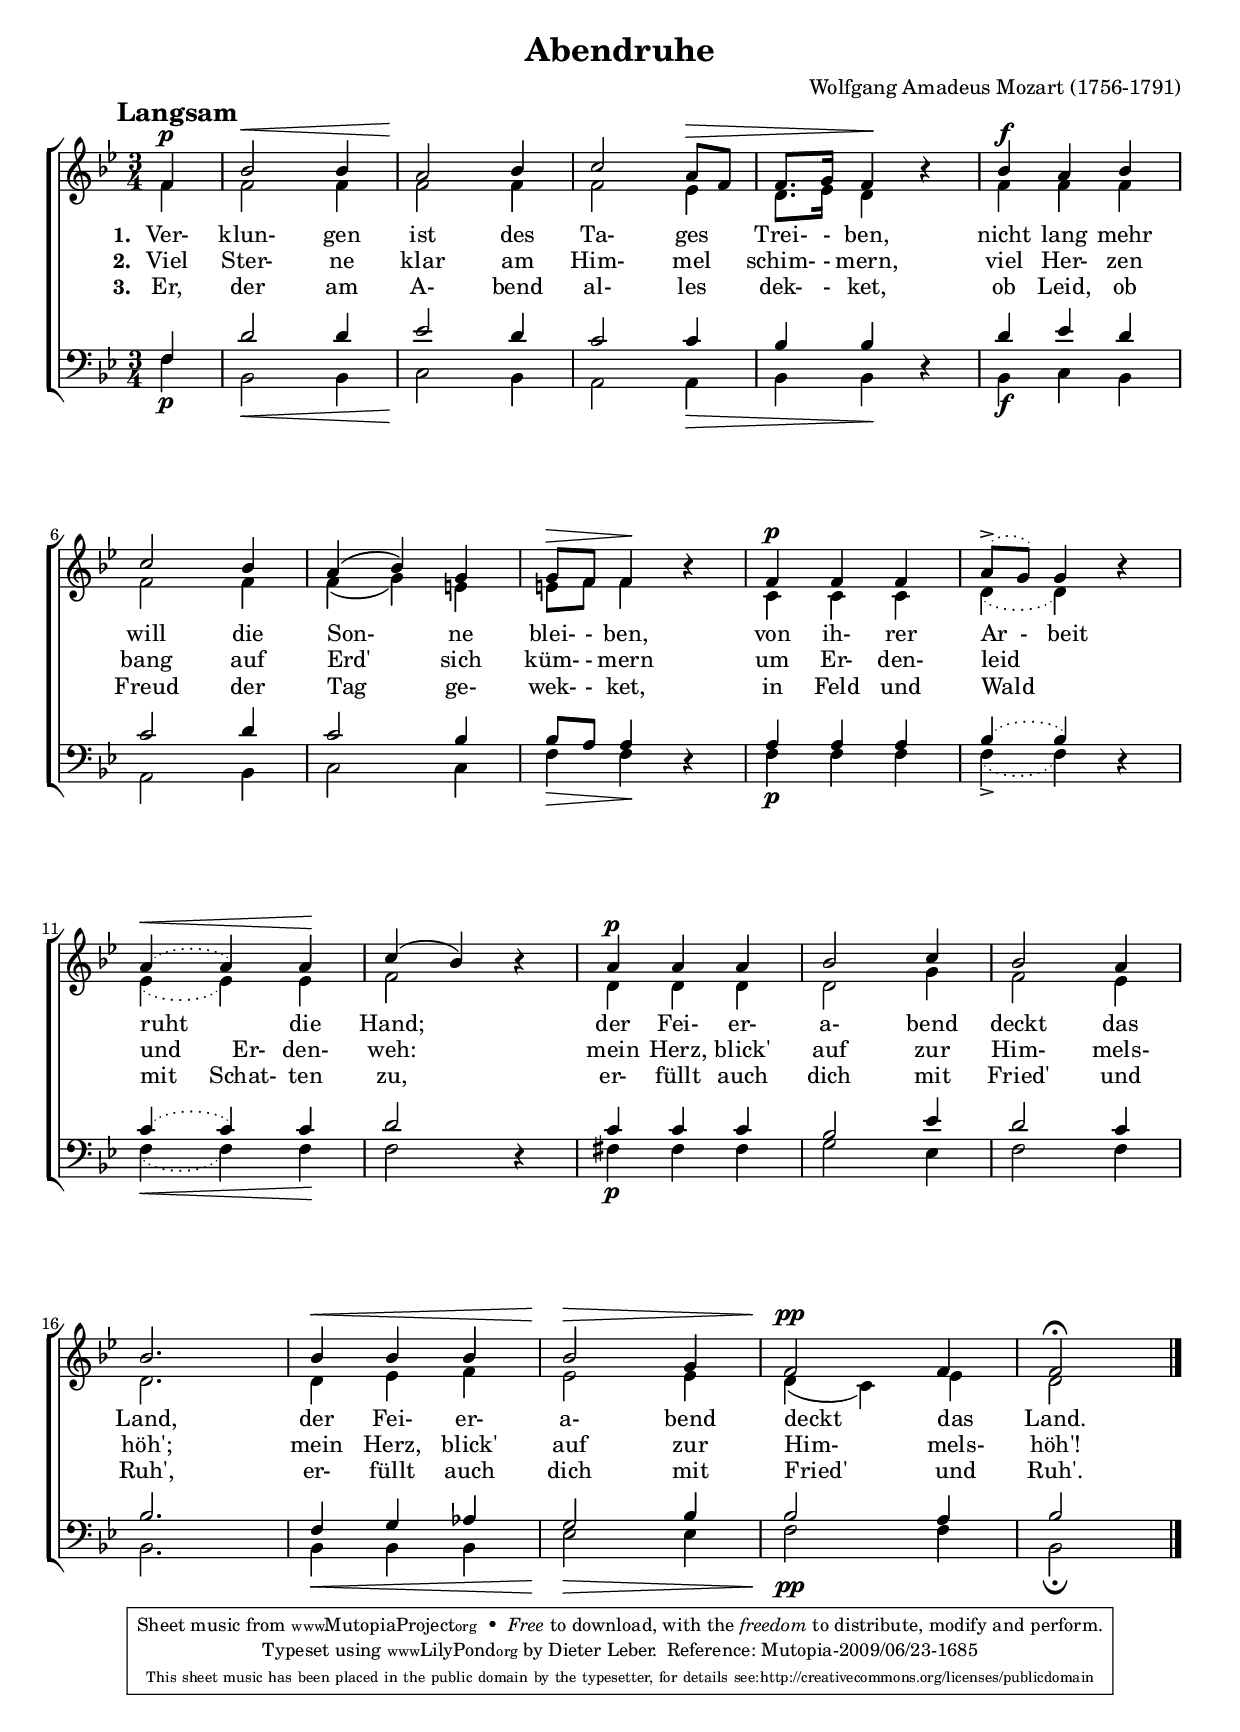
\version "2.12.2"
\header {
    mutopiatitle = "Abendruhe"
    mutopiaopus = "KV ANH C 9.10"
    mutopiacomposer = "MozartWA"
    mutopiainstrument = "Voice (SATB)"
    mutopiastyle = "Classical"
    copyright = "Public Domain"
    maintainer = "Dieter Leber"
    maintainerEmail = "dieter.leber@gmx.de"
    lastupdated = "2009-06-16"
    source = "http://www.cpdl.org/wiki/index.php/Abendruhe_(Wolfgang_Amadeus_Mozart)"
    title = "Abendruhe"
    composer = "Wolfgang Amadeus Mozart (1756-1791)"
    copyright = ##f
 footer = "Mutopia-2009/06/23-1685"
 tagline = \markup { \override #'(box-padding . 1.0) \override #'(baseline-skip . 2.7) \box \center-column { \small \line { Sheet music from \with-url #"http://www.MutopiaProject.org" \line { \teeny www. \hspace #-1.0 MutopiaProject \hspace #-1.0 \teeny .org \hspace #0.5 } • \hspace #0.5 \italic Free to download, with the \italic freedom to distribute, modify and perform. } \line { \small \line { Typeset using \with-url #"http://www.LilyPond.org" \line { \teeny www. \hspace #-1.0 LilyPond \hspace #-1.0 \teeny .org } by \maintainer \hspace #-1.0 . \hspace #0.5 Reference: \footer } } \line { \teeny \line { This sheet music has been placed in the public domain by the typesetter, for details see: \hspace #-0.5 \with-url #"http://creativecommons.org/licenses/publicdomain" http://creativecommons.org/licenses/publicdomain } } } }
}

\paper {
    system-count = #4
    top-margin= #5.2
    bottom-margin= #9.5
    between-system-padding = #0.2
    between-system-space = #0.3
    after-title-space = #0.1
    ragged-last-bottom = ##f %% stretch and center systems of last page
}

\layout {
    indent = 0.0\cm
}

tempoMark = #(define-music-function (parser location markp) (string?)
#{ \once \override Score . RehearsalMark #'self-alignment-X = #left
\once \override Score . RehearsalMark #'extra-spacing-width = #'(+inf.0 . -inf.0)
\mark \markup { \bold $markp } #})

%% #(set-default-paper-size "a4" 'landscape)
#(set-global-staff-size 18)

global = { 
    \key bes \major
    \time 3/4
}

sopran = \relative c { 
    \partial 4
    \tempoMark "Langsam" 
    f'4^\p
    bes2^\< bes4
    a2 \! bes4
    c2 a8^\> f
    f8. g16 f4\! b4\rest
    %% 5
    bes^\f a bes
    c2 bes4
    a ( bes ) g
    g8^\> f f4\! b4\rest
    f^\p f f
    %% 10
    \slurDotted a8-> ( g ) g4 b4\rest
    a4^\< ( a ) a\!
    \slurSolid c ( bes ) b4\rest
    a^\p a a
    bes2 c4
    %% 15
    bes2 a4
    bes2.
    bes4^\< bes bes
    bes2^\> g4
    f2^\pp f4
    f2 \fermata \bar "|."
}

alt = \relative c { 
    \partial 4
    f'4
    f2 f4
    f2 f4
    f2 es4
    d8. es16 d4 s4
    %% 5
    f f f
    f2 f4
    f ( g ) e
    e8 f f4 s4
    c c c
    %% 10
    \slurDotted d4 ( d ) s4
    es4 ( es ) es
    \slurSolid f2 s4
    d d d
    d2 g4
    %% 15
    f2 es4
    d2.
    d4 es f
    es2 es4
    d ( c ) es
    d2
}

tenor = \relative c { 
    \partial 4
    f4
    d'2 d4
    es2 d4
    c2 c4
    bes bes d,4\rest
    %% 5
    d' es d
    c2 d4
    c2 bes4
    bes8 a a4 d,4\rest
    a' a a
    %% 10
    \slurDotted bes4 ( bes ) d,4\rest
    c'4 ( c ) c
    \slurSolid d2 d,4\rest
    c' c c
    bes2 es4
    %% 15
    d2 c4
    bes2.
    f4 g as
    g2 bes4
    bes2 a4
    bes2
}

bass = \relative c { 
    \partial 4
    f4\p
    bes,2\< bes4
    c2 \! bes4
    a2 a4\>
    bes bes\! s4
    %% 5
    bes\f c bes
    a2 bes4
    c2 c4
    f\> f\! s4
    f\p f f
    %% 10
    \slurDotted f4-> ( f ) s4
    f4\< ( f ) f\!
    \slurSolid f2 s4
    fis\p fis fis
    g2 es4
    %% 15
    f2 f4
    bes,2.
    bes4\< bes bes
    es2\> es4
    f2\pp f4
    bes,2 \fermata
}

text = \lyricmode {
    \set stanza = "1. "
    Ver- klun- gen ist des Ta- ges Trei- - ben,
    nicht lang mehr will die Son- ne blei- - ben,
    von ih- rer "Ar  -   beit" ruht die Hand;
    der Fei- er- a- bend deckt das Land,
    der Fei- er- a- bend deckt das Land.
}

textzwei = \lyricmode {
    \set stanza = "2. "
    Viel Ster- ne klar am Him- mel schim- - mern,
    viel Her- zen bang auf Erd' sich küm- - mern
    um Er- den- leid "und        Er- " den- weh:
    mein Herz, blick' auf zur Him- mels- höh';
    mein Herz, blick' auf zur Him- mels- höh'!
}

textdrei = \lyricmode {
    \set stanza = "3. "
    Er, der am A- bend al- les dek- - ket,
    ob Leid, ob Freud der Tag ge- wek- - ket,
    in Feld und Wald "mit     Schat- " ten zu,
    er- füllt auch dich mit Fried' und Ruh',
    er- füllt auch dich mit Fried' und Ruh'.
}


\score {
    \new ChoirStaff <<
        \new Staff = women <<
            \clef violin
            \new Voice = "sopran" { \voiceOne << \global  \sopran >> }
            \new Voice = "alt" { \voiceTwo << \global \alt >> }
        >>
        \new Lyrics = sopranlyric { s1 }
        \new Lyrics = sopranlyrictwo { s1 }
        \new Lyrics = sopranlyricthree { s1 }
        \new Staff = men <<
            \clef bass
            \new Voice = "tenor" { \voiceOne << \global  \tenor >> }
            \new Voice = "bass" { \voiceTwo << \global \bass >> }
        >>
        \context Lyrics = sopranlyric \lyricsto alt \text
        \context Lyrics = sopranlyrictwo \lyricsto alt \textzwei
        \context Lyrics = sopranlyricthree \lyricsto alt \textdrei
    >>
}


\score {
    \unfoldRepeats {
        \new GrandStaff <<
            \new Staff {
                \set Staff.midiInstrument = "flute"
                \clef violin 
                <<
                    \sopran
                >>
            }
            \new Staff {
                \set Staff.midiInstrument = "flute"
                \clef violin 
                <<
                    \alt
                >>
            }
            \new Staff {
                \set Staff.midiInstrument = "flute"
                \clef bass 
                <<
                    \tenor
                >>
            }
            \new Staff {
                \set Staff.midiInstrument = "flute"
                \clef bass 
                <<
                    \bass
                >>
            }
        >> % end GrandStaff
    }
    \midi {
        \context {
            \Score
            tempoWholesPerMinute = #(ly:make-moment 80 4)
        }
    }
}

